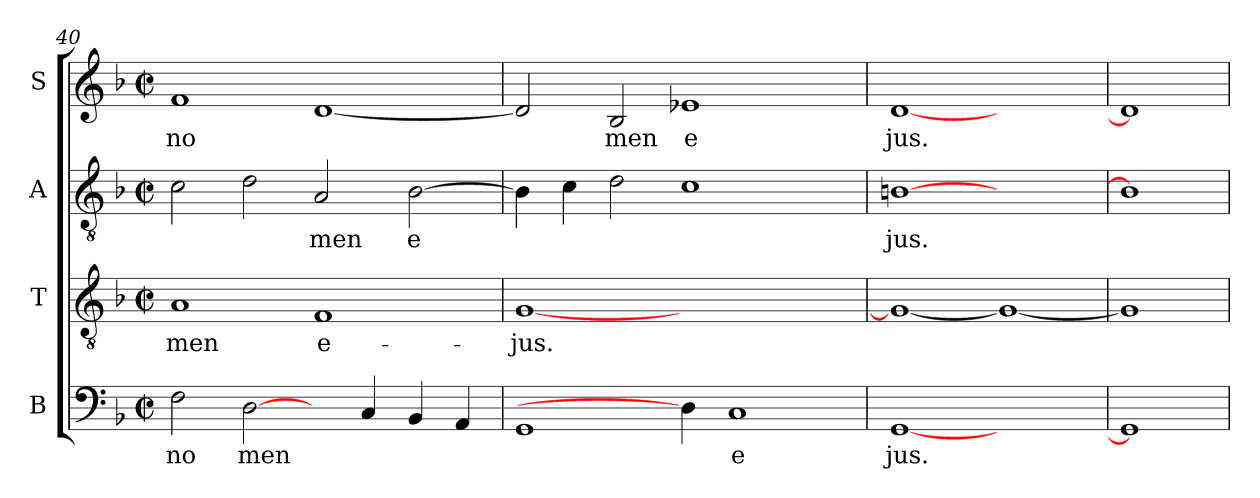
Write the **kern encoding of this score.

**kern	**text	**kern	**text	**kern	**text	**kern	**text
*part4	*part4	*part3	*part3	*part2	*part2	*part1	*part1
*staff4	*staff4	*staff3	*staff3	*staff2	*staff2	*staff1	*staff1
*I"B	*	*I"T	*	*I"A	*	*I"S	*
*I'B	*	*I'T	*	*I'A	*	*I'S	*
*clefF4	*	*clefGv2	*	*clefGv2	*	*clefG2	*
*k[b-]	*	*k[b-]	*	*k[b-]	*	*k[b-]	*
*F:	*	*F:	*	*F:	*	*F:	*
*M2/2	*	*M2/2	*	*M2/2	*	*M2/2	*
*met(c|)	*	*met(c|)	*	*met(c|)	*	*met(c|)	*
=40	=40	=40	=40	=40	=40	=40	=40
!	!LO:LY:b:cj	!	!LO:LY:b:cj	!	!LO:LY:b:cj	!	!LO:LY:b:cj
2F\	no	1A	-men	2c\	--	1f	no
!	!LO:LY:b:cj	!	!	!	!LO:LY:b:cj	!	!
[2D\	men	.	.	2d\	--	.	.
!	!	!	!LO:LY:b:cj	!	!LO:LY:b:cj	!	!LO:LY:b:cj
4ryy	.	1F	e-	2A/	-men	[<1d	.
!	!LO:LY:b:cj	!	!	!	!	!	!
4C/	.	.	.	.	.	.	.
!	!LO:LY:b:cj	!	!	!	!LO:LY:b:cj	!	!
4BB-/	.	.	.	[>2B-\	e-	.	.
!	!LO:LY:b:cj	!	!	!	!	!	!
4AA/	.	.	.	.	.	.	.
=41	=41	=41	=41	=41	=41	=41	=41
!	!LO:LY:b:cj	!	!LO:LY:b:cj	!	!LO:LY:b:cj	!	!LO:LY:b:cj
1GG	.	[<1G	-jus.	4B-\]	--	2d/]	.
!	!	!	!	!	!LO:LY:b:cj	!	!
.	.	.	.	4c\	--	.	.
!	!	!	!	!	!LO:LY:b:cj	!	!LO:LY:b:cj
.	.	.	.	2d\	--	2B-/	men
!	!	!	!	!	!LO:LY:b:cj	!	!LO:LY:b:cj
4D\]	.	1ryy	.	1c	--	1e-X	e
!	!LO:LY:b:cj	!	!	!	!	!	!
1C	e	.	.	.	.	.	.
.	.	4ryy	.	4ryy	.	4ryy	.
=42	=42	=42	=42	=42	=42	=42	=42
!	!LO:LY:b:cj	!	!LO:LY:b:cj	!	!LO:LY:b:cj	!	!LO:LY:b:cj
[1GG	jus.	1G_	.	[1Bn	-jus.	[1d	jus.
1ryy	.	1G_	.	1ryy	.	1ryy	.
=43!	=43!	=43!	=43!	=43!	=43!	=43!	=43!
1GG]	.	1G]	.	1B]	.	1d]	.
=	=	=	=	=	=	=	=
*-	*-	*-	*-	*-	*-	*-	*-
